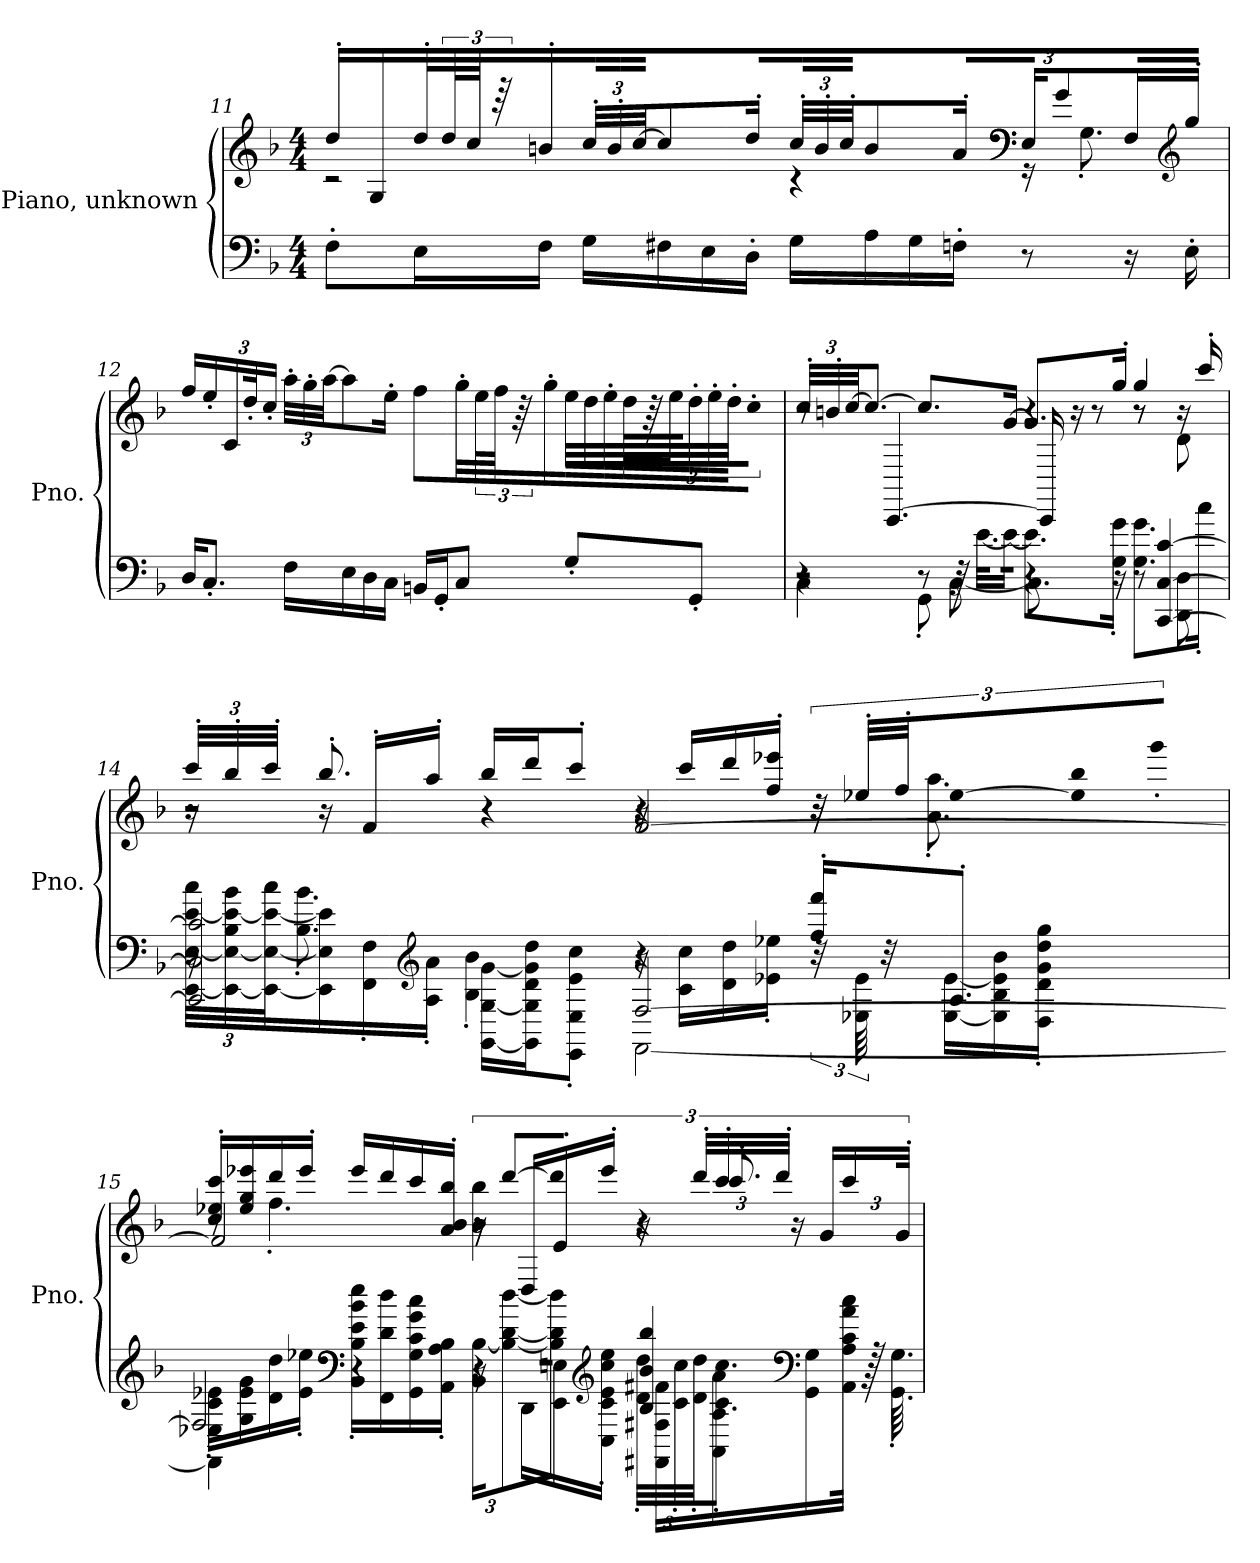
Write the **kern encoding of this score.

**kern	**kern
*part1	*part1
*staff2	*staff1
*I"Piano, unknown	*
*I'Pno.	*
!!LO:LB:g=z
*clefF4	*clefG2
*k[b-]	*k[b-]
*M4/4	*M4/4
=11	=11
*	*^
8F'\L	16dd'/LL	2r
.	16G/	.
16E\L	32dd'/L	.
.	96dd/L	.
.	96cc/JJJJ	.
.	96r	.
16F\JJ	16bn'/	.
*	*Xbrackettup	*
16G\LL	48cc'/LLL	.
.	48b'/	.
.	[48cc/JJ	.
16F#X\	8cc/]	.
16E\	.	.
16D'\JJ	16dd'/Jk	.
16G\LL	48cc'/LLL	4r
.	48b'/	.
.	48cc'/JJ	.
16A\	8b/	.
16G\	.	.
16Fn'\JJ	16a'/Jk	.
*	*clefF4	*
8r	24E/KL	16r
.	12g/	.
.	.	8.G'\
16r	16F/L	.
*	*clefG2	*
16E'\	16gg'/JJ	.
*	*v	*v
!!LO:LB:g=z
=12	=12
16D/KL	16ff/LL
8.C'/J	16ee'/
.	24c/
.	48dd'/K
.	16cc'/JJ
16F\LL	48aa'\LLL
.	48gg'\
.	[48aa\JJ
16E\	8aa\]
16D\	.
16C\JJ	16ee'\Jk
16BBn/LL	8ff\L
16GG'/J	.
8C/J	32gg'\LL
*	*brackettup
.	96ee\L
.	96ff\JJJJ
.	96r
.	16gg'\
8G'/L	32ee\LLL
.	32dd\
.	32ee'\
.	96dd\JJJk
.	96r
.	96ee\KLLL
*	*Xbrackettup
8GG'/J	48dd'\
.	48ee'\
.	48dd'\J
.	16cc'\JJ
!!LO:LB:g=z
=13	=13
*^	*^
*	*^	*	*^
*	*	*^	*	*	*
1r	4C\	2r	4r	48cc'/LLL	2r	8r
.	.	.	.	48bn'/	.	.
.	.	.	.	[48cc/JJ	.	.
.	.	.	.	8.cc/J_	.	.
.	.	.	.	.	.	[4.CC/
.	8GG'\	.	8r	8.cc/L]	.	.
.	64r	.	[8C\	.	.	.
.	[32.e\KLL	.	.	.	.	.
.	16e\JJ_	.	.	[16g/Jk	.	.
.	8.e\L]	4r	8.C\]	8.g/L]	4r	16CC/]
.	.	.	.	.	.	16r
.	.	.	.	.	.	8r
.	16G\' 16g\'Jk	.	16r	16gg'/Jk	.	.
.	8.G\ 8.g\L	[4CC/ [4C/ [4c/	8r	8r	8r	4gg/
.	.	.	8DD\ 8D\	16r	8d\	.
.	16cc'\Jk	.	.	16ccc'/	.	.
!!LO:LB:g=z	!!	!!
=14	=14	=14	=14	=14	=14	=14
*	*Xbrackettup	*	*	*	*	*
2r	[48EE\ [48E\ [48e\ 48cc\LLL	2CC/] 2C/] 2c/]	16r	48ccc'/LLL	2r	16r
.	48EE\_ 48E\_ 48B-\ 48e\_ 48b-\	.	.	48bb-'/	.	.
.	48EE\_ 48E\_ 48e\_ 48cc\J	.	.	48ccc'/JJJ	.	.
.	16EE\] 16E\] 16e\]	.	8.B-\' 8.b-\'	16r	.	8.bb-'/
.	16FF\' 16F\'	.	.	16f'/LL	.	.
*clefG2	*	*	*	*	*	*
.	16A\' 16a\'JJ	.	.	16aa'/JJ	.	.
.	[16GG\ [16G\ [16g\LL	.	4B-\' 4b-\'	16bb-/LL	.	4r
.	16GG\] 16G\] 16d\ 16g\] 16dd\J	.	.	16ddd/J	.	.
.	8EE\' 8E\' 8e\' 8cc\'J	.	.	8ccc'/J	.	.
4r	16r	[2F/	[2FF\	16r	4r	[2f/
.	16c\ 16cc\LL	.	.	16ccc/LL	.	.
.	16d\ 16dd\	.	.	16ddd/	.	.
.	16e-X\' 16ee-X\'JJ	.	.	16ff/' 16eee-X/'JJ	.	.
*	*brackettup	*	*	*brackettup	*	*
16ff/' 16fff/'KL	48r	.	.	48r	16r	.
.	96E-X\ 96e-\	.	.	48ee-X'/LLL	.	.
.	32r	.	.	.	.	.
.	.	.	.	48ff'/J	.	.
8.A'/J	[16E-\ [16e-\LL	.	.	[16ee-/	8.a\' 8.aa\'	.
.	16E-\] 16B-\ 16e-\] 16b-\	.	.	16ee-/] 16bb-/	.	.
.	16D\' 16d\' 16g\' 16dd\' 16gg\'JJ	.	.	16ggg'/JJ	.	.
!!LO:PB:g=z	!!	!!
=15	=15	=15	=15	=15	=15	=15
1r	16E-X\' 16c\' 16e-X\'LL	2F/]	4FF\]	16cc/' 16ee-X/' 16ccc/'LL	8r	2f/]
.	16G\ 16e-\ 16g\	.	.	16ee-/ 16gg/ 16eee-X/	.	.
.	16d\ 16dd\	.	.	16ddd/	4.ff'\	.
.	16e-\' 16ee-X\'JJ	.	.	16eee-'/JJ	.	.
*clefF4	*	*	*	*	*	*
.	16BB-\' 16B-\' 16e-\' 16b-\' 16ee-\'LL	.	4r	16eee-/LL	.	.
.	16FF\ 16d\ 16dd\	.	.	16ddd/	.	.
.	16GG\ 16G\ 16c\ 16g\ 16cc\	.	.	16ccc/	.	.
.	16AA\' 16A\' 16B-\'JJ	.	.	16a/' 16b-/' 16bb-/'JJ	.	.
*	*Xbrackettup	*	*	*	*	*
.	24BB-\ [24B-\KL	4r	16r	24r	4b-\ 4bb-\	16r
.	12B-\_ [12d\ [12dd\	.	.	[12ddd/L	.	.
.	.	.	16DD\LL	.	.	16D/LL
.	8B-\] 8d\] 8dd\]J	.	16EE\' 16En\'	8ddd/J]	.	16e'/
*clefG2	*	*	*	*	*	*
.	.	.	16C\' 16c\' 16e-\' 16cc\' 16ee-\'JJ	.	.	16eee-'/JJ
*	*	*	*	*Xbrackettup	*	*
.	48d\' 48dd\'LLL	4B-/ 4b-/ 4bb-/	16FF#X\' 16F#X\' 16f#X\'LL	48ddd'/LLL	4r	16r
.	48c\' 48cc\'	.	.	48ccc'/	.	.
.	48d\' 48dd\'JJ	.	.	48ddd'/JJJ	.	.
.	8.c\' 8.cc\'J	.	16AA\ 16A\ 16a\	16r	.	8.ccc'/
*clefF4	*	*	*	*	*	*
.	.	.	16GG\ 16G\	16g/LL	.	.
.	.	.	32AA\ 32A\ 32c\ 32a\ 32cc\JJk	24ccc/	.	.
.	.	.	128r	.	.	.
.	.	.	64.GG\' 64.G\'	.	.	.
.	.	.	.	48g'/JJk	.	.
*v	*v	*v	*v	*	*	*
*	*v	*v	*v
=	=
*-	*-
